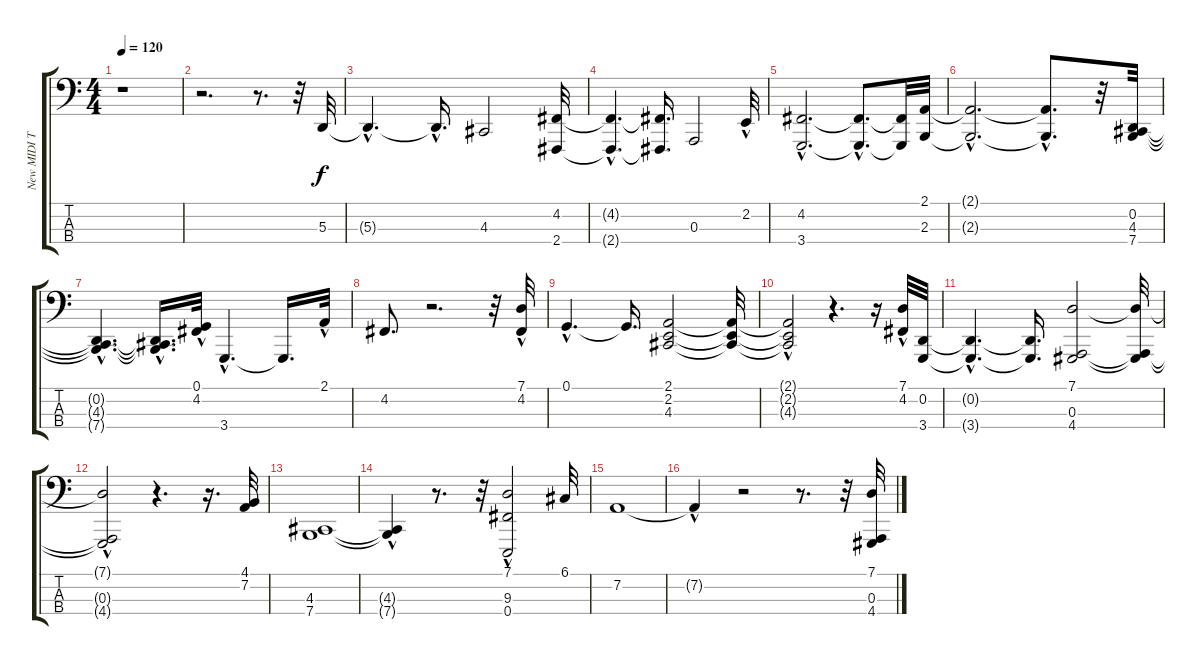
\track ("New MIDI Track" "New MIDI T") {instrument trumpet}
\staff {score tabs}
\tuning (G2 D2 A1 E1) {hide}
\ts (4 4)
\tempo 120
\clef f4
\ks c
r.1{dy f instrument trumpet} |
r.2{d} r.8{d} r.32 5.3.32 |
5.3{hac t}.4{d} 5.3{hac t}.16{d} 4.3.2 (4.2 2.4).32 |
(4.2{hac t} 2.4{hac t}).4{d} (4.2{t} 2.4{t}).16{d} 0.3.2 2.2{hac}.32 |
(4.2{hac} 3.4{hac}).2{d} (4.2{hac t} 3.4{hac t}).8{d} (4.2{t} 3.4{t}).32 (2.1 2.3).32 |
(2.1{hac t} 2.3{hac t}).2{d} (2.1{hac t} 2.3{hac t}).8{d} r.32 (0.2 4.3 7.4).32 |
(0.2{hac t} 4.3{hac t} 7.4{hac t}).4{d} (0.2{hac t} 4.3{t} 7.4{hac t}).16{d} (0.1{hac} 4.2).32 3.4{hac}.4{d} 3.4{t}.16{d} 2.1{hac}.32 |
4.2.8{d} r.2{d} r.32 (7.1{hac} 4.2{hac}).32 |
0.1{hac}.4{d} 0.1{t}.16{d} (2.1 2.2 4.3).2 (2.1{t} 2.2{t} 4.3{t}).32 |
(2.1{hac t} 2.2{t} 4.3{hac t}).2 r.4{d} r.16 (7.1{hac} 4.2{hac}).32 (0.2 3.4).32 |
(0.2{hac t} 3.4{hac t}).4{d} (0.2{t} 3.4{t}).16{d} (7.1 0.3 4.4).2 (7.1{t} 0.3{t} 4.4{t}).32 |
(7.1{t} 0.3{hac t} 4.4{hac t}).2 r.4{d} r.16{d} (4.1 7.2).32 |
(4.3 7.4).1 |
(4.3{hac t} 7.4{t}).4 r.8{d} r.32 (7.1 9.3{hac} 0.4{hac}).2 6.1.32 |
7.2.1 |
7.2{hac t}.4 r.2 r.8{d} r.32 (7.1 0.3 4.4).32
